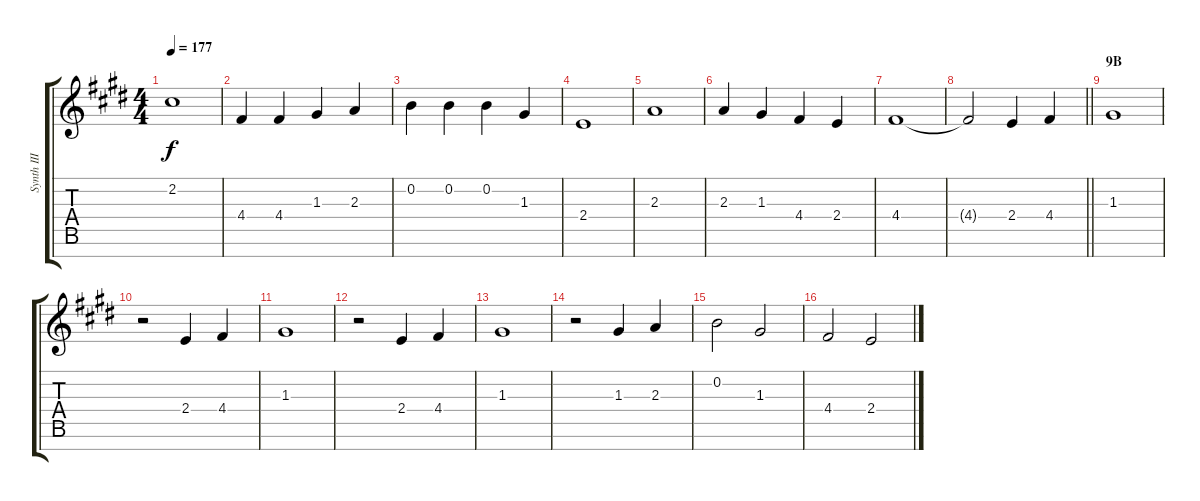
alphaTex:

\track ("Synth III" "Synth III") {instrument fx5brightness}
\staff {score tabs}
\tuning (E5 B4 G4 D4 A3 E3 B2) {hide}
\ts (4 4)
\tempo 177
\clef g2
\ks e
2.2.1{dy f} |
4.4.4 4.4.4 1.3.4 2.3.4 |
0.2.4 0.2.4 0.2.4 1.3.4 |
2.4.1 |
2.3.1 |
2.3.4 1.3.4 4.4.4 2.4.4 |
4.4.1 |
\barLineRight lightlight
4.4{t}.2 2.4.4 4.4.4 |
\section ("" "9B")
1.3.1 |
r.2 2.4.4 4.4.4 |
1.3.1 |
r.2 2.4.4 4.4.4 |
1.3.1 |
r.2 1.3.4 2.3.4 |
0.2.2 1.3.2 |
4.4.2 2.4.2
